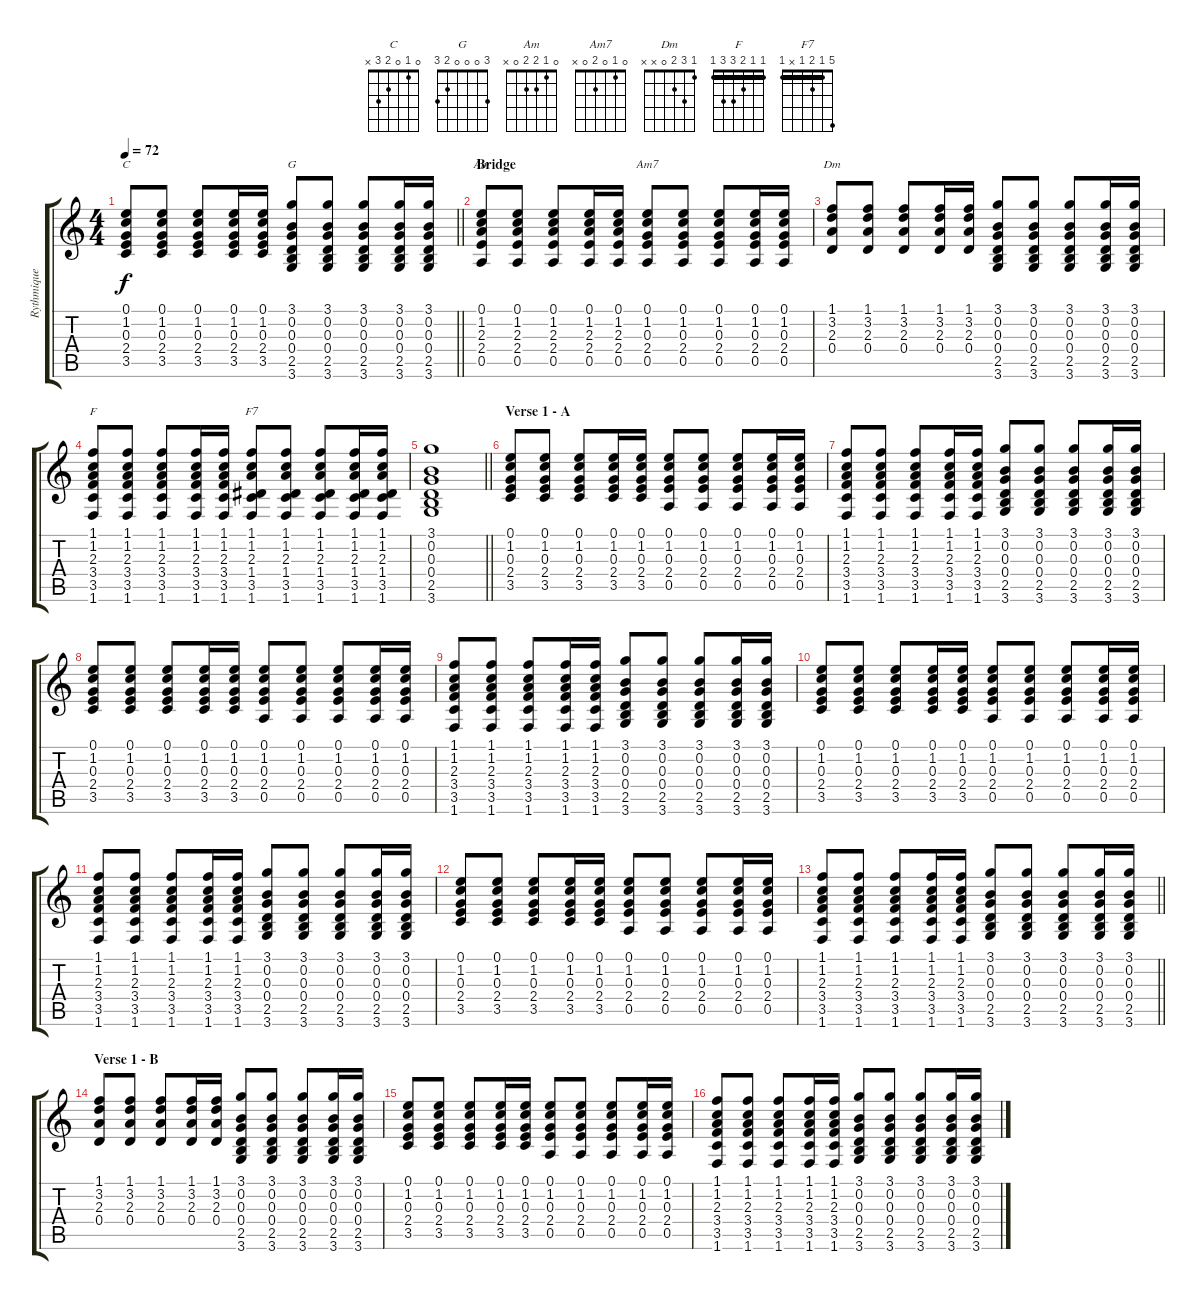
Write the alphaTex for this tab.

\track ("Rythmique" "Rythmique") {instrument acousticguitarnylon}
\staff {score tabs}
\tuning (E4 B3 G3 D3 A2 E2) {hide}
\chord ("C" 0 1 0 2 3 x)
\chord ("G" 3 0 0 0 2 3)
\chord ("Am" 0 1 2 2 0 x)
\chord ("Am7" 0 1 0 2 0 x)
\chord ("Dm" 1 3 2 0 x x)
\chord ("F" 1 1 2 3 3 1) {barre 1}
\chord ("F7" 5 1 2 1 x 1) {barre 1}
\ts (4 4)
\tempo 72
\clef g2
\barLineRight lightlight
\ks c
(0.1 1.2 0.3 2.4 3.5).8{ch "C" dy f} (0.1 1.2 0.3 2.4 3.5).8 (0.1 1.2 0.3 2.4 3.5).8 (0.1 1.2 0.3 2.4 3.5).16 (0.1 1.2 0.3 2.4 3.5).16 (3.1 0.2 0.3 0.4 2.5 3.6).8{ch "G"} (3.1 0.2 0.3 0.4 2.5 3.6).8 (3.1 0.2 0.3 0.4 2.5 3.6).8 (3.1 0.2 0.3 0.4 2.5 3.6).16 (3.1 0.2 0.3 0.4 2.5 3.6).16 |
\section ("" "Bridge")
(0.1 1.2 2.3 2.4 0.5).8{ch "Am"} (0.1 1.2 2.3 2.4 0.5).8 (0.1 1.2 2.3 2.4 0.5).8 (0.1 1.2 2.3 2.4 0.5).16 (0.1 1.2 2.3 2.4 0.5).16 (0.1 1.2 0.3 2.4 0.5).8{ch "Am7"} (0.1 1.2 0.3 2.4 0.5).8 (0.1 1.2 0.3 2.4 0.5).8 (0.1 1.2 0.3 2.4 0.5).16 (0.1 1.2 0.3 2.4 0.5).16 |
(1.1 3.2 2.3 0.4).8{ch "Dm"} (1.1 3.2 2.3 0.4).8 (1.1 3.2 2.3 0.4).8 (1.1 3.2 2.3 0.4).16 (1.1 3.2 2.3 0.4).16 (3.1 0.2 0.3 0.4 2.5 3.6).8 (3.1 0.2 0.3 0.4 2.5 3.6).8 (3.1 0.2 0.3 0.4 2.5 3.6).8 (3.1 0.2 0.3 0.4 2.5 3.6).16 (3.1 0.2 0.3 0.4 2.5 3.6).16 |
(1.1 1.2 2.3 3.4 3.5 1.6).8{ch "F"} (1.1 1.2 2.3 3.4 3.5 1.6).8 (1.1 1.2 2.3 3.4 3.5 1.6).8 (1.1 1.2 2.3 3.4 3.5 1.6).16 (1.1 1.2 2.3 3.4 3.5 1.6).16 (1.1 1.2 2.3 1.4 3.5 1.6).8{ch "F7"} (1.1 1.2 2.3 1.4 3.5 1.6).8 (1.1 1.2 2.3 1.4 3.5 1.6).8 (1.1 1.2 2.3 1.4 3.5 1.6).16 (1.1 1.2 2.3 1.4 3.5 1.6).16 |
\barLineRight lightlight
(3.1 0.2 0.3 0.4 2.5 3.6).1 |
\section ("" "Verse 1 - A")
(0.1 1.2 0.3 2.4 3.5).8 (0.1 1.2 0.3 2.4 3.5).8 (0.1 1.2 0.3 2.4 3.5).8 (0.1 1.2 0.3 2.4 3.5).16 (0.1 1.2 0.3 2.4 3.5).16 (0.1 1.2 0.3 2.4 0.5).8 (0.1 1.2 0.3 2.4 0.5).8 (0.1 1.2 0.3 2.4 0.5).8 (0.1 1.2 0.3 2.4 0.5).16 (0.1 1.2 0.3 2.4 0.5).16 |
(1.1 1.2 2.3 3.4 3.5 1.6).8 (1.1 1.2 2.3 3.4 3.5 1.6).8 (1.1 1.2 2.3 3.4 3.5 1.6).8 (1.1 1.2 2.3 3.4 3.5 1.6).16 (1.1 1.2 2.3 3.4 3.5 1.6).16 (3.1 0.2 0.3 0.4 2.5 3.6).8 (3.1 0.2 0.3 0.4 2.5 3.6).8 (3.1 0.2 0.3 0.4 2.5 3.6).8 (3.1 0.2 0.3 0.4 2.5 3.6).16 (3.1 0.2 0.3 0.4 2.5 3.6).16 |
(0.1 1.2 0.3 2.4 3.5).8 (0.1 1.2 0.3 2.4 3.5).8 (0.1 1.2 0.3 2.4 3.5).8 (0.1 1.2 0.3 2.4 3.5).16 (0.1 1.2 0.3 2.4 3.5).16 (0.1 1.2 0.3 2.4 0.5).8 (0.1 1.2 0.3 2.4 0.5).8 (0.1 1.2 0.3 2.4 0.5).8 (0.1 1.2 0.3 2.4 0.5).16 (0.1 1.2 0.3 2.4 0.5).16 |
(1.1 1.2 2.3 3.4 3.5 1.6).8 (1.1 1.2 2.3 3.4 3.5 1.6).8 (1.1 1.2 2.3 3.4 3.5 1.6).8 (1.1 1.2 2.3 3.4 3.5 1.6).16 (1.1 1.2 2.3 3.4 3.5 1.6).16 (3.1 0.2 0.3 0.4 2.5 3.6).8 (3.1 0.2 0.3 0.4 2.5 3.6).8 (3.1 0.2 0.3 0.4 2.5 3.6).8 (3.1 0.2 0.3 0.4 2.5 3.6).16 (3.1 0.2 0.3 0.4 2.5 3.6).16 |
(0.1 1.2 0.3 2.4 3.5).8 (0.1 1.2 0.3 2.4 3.5).8 (0.1 1.2 0.3 2.4 3.5).8 (0.1 1.2 0.3 2.4 3.5).16 (0.1 1.2 0.3 2.4 3.5).16 (0.1 1.2 0.3 2.4 0.5).8 (0.1 1.2 0.3 2.4 0.5).8 (0.1 1.2 0.3 2.4 0.5).8 (0.1 1.2 0.3 2.4 0.5).16 (0.1 1.2 0.3 2.4 0.5).16 |
(1.1 1.2 2.3 3.4 3.5 1.6).8 (1.1 1.2 2.3 3.4 3.5 1.6).8 (1.1 1.2 2.3 3.4 3.5 1.6).8 (1.1 1.2 2.3 3.4 3.5 1.6).16 (1.1 1.2 2.3 3.4 3.5 1.6).16 (3.1 0.2 0.3 0.4 2.5 3.6).8 (3.1 0.2 0.3 0.4 2.5 3.6).8 (3.1 0.2 0.3 0.4 2.5 3.6).8 (3.1 0.2 0.3 0.4 2.5 3.6).16 (3.1 0.2 0.3 0.4 2.5 3.6).16 |
(0.1 1.2 0.3 2.4 3.5).8 (0.1 1.2 0.3 2.4 3.5).8 (0.1 1.2 0.3 2.4 3.5).8 (0.1 1.2 0.3 2.4 3.5).16 (0.1 1.2 0.3 2.4 3.5).16 (0.1 1.2 0.3 2.4 0.5).8 (0.1 1.2 0.3 2.4 0.5).8 (0.1 1.2 0.3 2.4 0.5).8 (0.1 1.2 0.3 2.4 0.5).16 (0.1 1.2 0.3 2.4 0.5).16 |
\barLineRight lightlight
(1.1 1.2 2.3 3.4 3.5 1.6).8 (1.1 1.2 2.3 3.4 3.5 1.6).8 (1.1 1.2 2.3 3.4 3.5 1.6).8 (1.1 1.2 2.3 3.4 3.5 1.6).16 (1.1 1.2 2.3 3.4 3.5 1.6).16 (3.1 0.2 0.3 0.4 2.5 3.6).8 (3.1 0.2 0.3 0.4 2.5 3.6).8 (3.1 0.2 0.3 0.4 2.5 3.6).8 (3.1 0.2 0.3 0.4 2.5 3.6).16 (3.1 0.2 0.3 0.4 2.5 3.6).16 |
\section ("" "Verse 1 - B")
(1.1 3.2 2.3 0.4).8 (1.1 3.2 2.3 0.4).8 (1.1 3.2 2.3 0.4).8 (1.1 3.2 2.3 0.4).16 (1.1 3.2 2.3 0.4).16 (3.1 0.2 0.3 0.4 2.5 3.6).8 (3.1 0.2 0.3 0.4 2.5 3.6).8 (3.1 0.2 0.3 0.4 2.5 3.6).8 (3.1 0.2 0.3 0.4 2.5 3.6).16 (3.1 0.2 0.3 0.4 2.5 3.6).16 |
(0.1 1.2 0.3 2.4 3.5).8 (0.1 1.2 0.3 2.4 3.5).8 (0.1 1.2 0.3 2.4 3.5).8 (0.1 1.2 0.3 2.4 3.5).16 (0.1 1.2 0.3 2.4 3.5).16 (0.1 1.2 0.3 2.4 0.5).8 (0.1 1.2 0.3 2.4 0.5).8 (0.1 1.2 0.3 2.4 0.5).8 (0.1 1.2 0.3 2.4 0.5).16 (0.1 1.2 0.3 2.4 0.5).16 |
(1.1 1.2 2.3 3.4 3.5 1.6).8 (1.1 1.2 2.3 3.4 3.5 1.6).8 (1.1 1.2 2.3 3.4 3.5 1.6).8 (1.1 1.2 2.3 3.4 3.5 1.6).16 (1.1 1.2 2.3 3.4 3.5 1.6).16 (3.1 0.2 0.3 0.4 2.5 3.6).8 (3.1 0.2 0.3 0.4 2.5 3.6).8 (3.1 0.2 0.3 0.4 2.5 3.6).8 (3.1 0.2 0.3 0.4 2.5 3.6).16 (3.1 0.2 0.3 0.4 2.5 3.6).16
